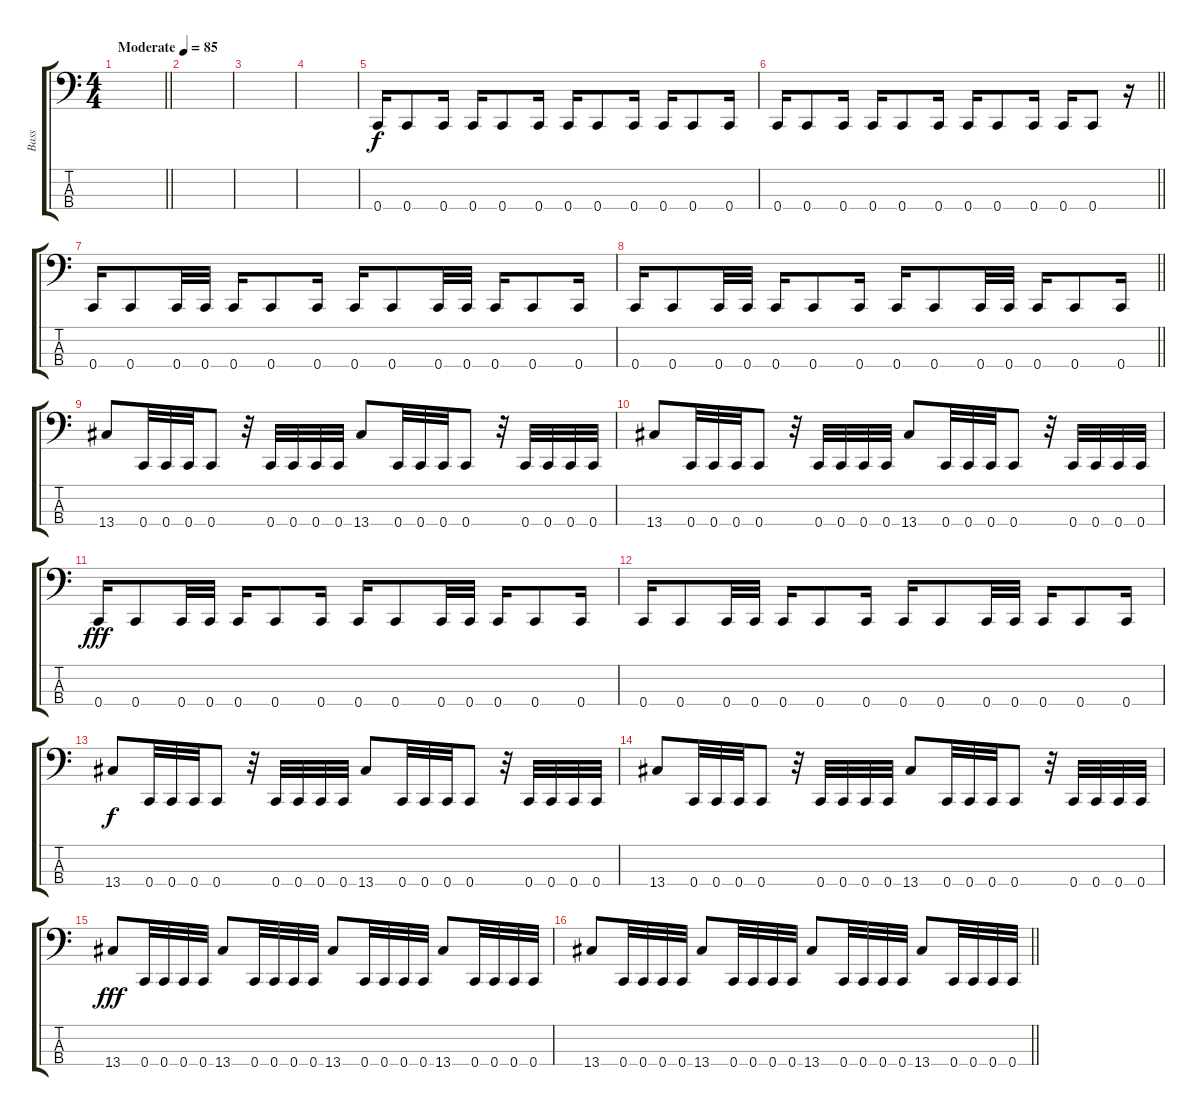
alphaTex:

\track ("Bass" "Bass") {instrument electricbasspick}
\staff {score tabs}
\tuning (F2 C2 G1 C1) {hide}
\ts (4 4)
\tempo (85 "Moderate")
\clef f4
\barLineRight lightlight
\ks c
|
\section ("" "")
|
|
|
0.4.16 0.4.8 0.4.16 0.4.16 0.4.8 0.4.16 0.4.16 0.4.8 0.4.16 0.4.16 0.4.8 0.4.16 |
\barLineRight lightlight
0.4.16 0.4.8 0.4.16 0.4.16 0.4.8 0.4.16 0.4.16 0.4.8 0.4.16 0.4.16 0.4.8 r.16 |
\section ("" "")
0.4.16 0.4.8 0.4.32 0.4.32 0.4.16 0.4.8 0.4.16 0.4.16 0.4.8 0.4.32 0.4.32 0.4.16 0.4.8 0.4.16 |
\barLineRight lightlight
0.4.16 0.4.8 0.4.32 0.4.32 0.4.16 0.4.8 0.4.16 0.4.16 0.4.8 0.4.32 0.4.32 0.4.16 0.4.8 0.4.16 |
\section ("" "")
13.4.8{dy f} 0.4.32 0.4.32 0.4.32 0.4.8 r.32 0.4.32 0.4.32 0.4.32 0.4.32 13.4.8 0.4.32 0.4.32 0.4.32 0.4.8 r.32 0.4.32 0.4.32 0.4.32 0.4.32 |
13.4.8 0.4.32 0.4.32 0.4.32 0.4.8 r.32 0.4.32 0.4.32 0.4.32 0.4.32 13.4.8 0.4.32 0.4.32 0.4.32 0.4.8 r.32 0.4.32 0.4.32 0.4.32 0.4.32 |
0.4.16{dy fff} 0.4.8 0.4.32 0.4.32 0.4.16 0.4.8 0.4.16 0.4.16 0.4.8 0.4.32 0.4.32 0.4.16 0.4.8 0.4.16 |
0.4.16 0.4.8 0.4.32 0.4.32 0.4.16 0.4.8 0.4.16 0.4.16 0.4.8 0.4.32 0.4.32 0.4.16 0.4.8 0.4.16 |
13.4.8{dy f} 0.4.32 0.4.32 0.4.32 0.4.8 r.32 0.4.32 0.4.32 0.4.32 0.4.32 13.4.8 0.4.32 0.4.32 0.4.32 0.4.8 r.32 0.4.32 0.4.32 0.4.32 0.4.32 |
13.4.8 0.4.32 0.4.32 0.4.32 0.4.8 r.32 0.4.32 0.4.32 0.4.32 0.4.32 13.4.8 0.4.32 0.4.32 0.4.32 0.4.8 r.32 0.4.32 0.4.32 0.4.32 0.4.32 |
13.4.8{dy fff} 0.4.32 0.4.32 0.4.32 0.4.32 13.4.8 0.4.32 0.4.32 0.4.32 0.4.32 13.4.8 0.4.32 0.4.32 0.4.32 0.4.32 13.4.8 0.4.32 0.4.32 0.4.32 0.4.32 |
\barLineRight lightlight
13.4.8 0.4.32 0.4.32 0.4.32 0.4.32 13.4.8 0.4.32 0.4.32 0.4.32 0.4.32 13.4.8 0.4.32 0.4.32 0.4.32 0.4.32 13.4.8 0.4.32 0.4.32 0.4.32 0.4.32
